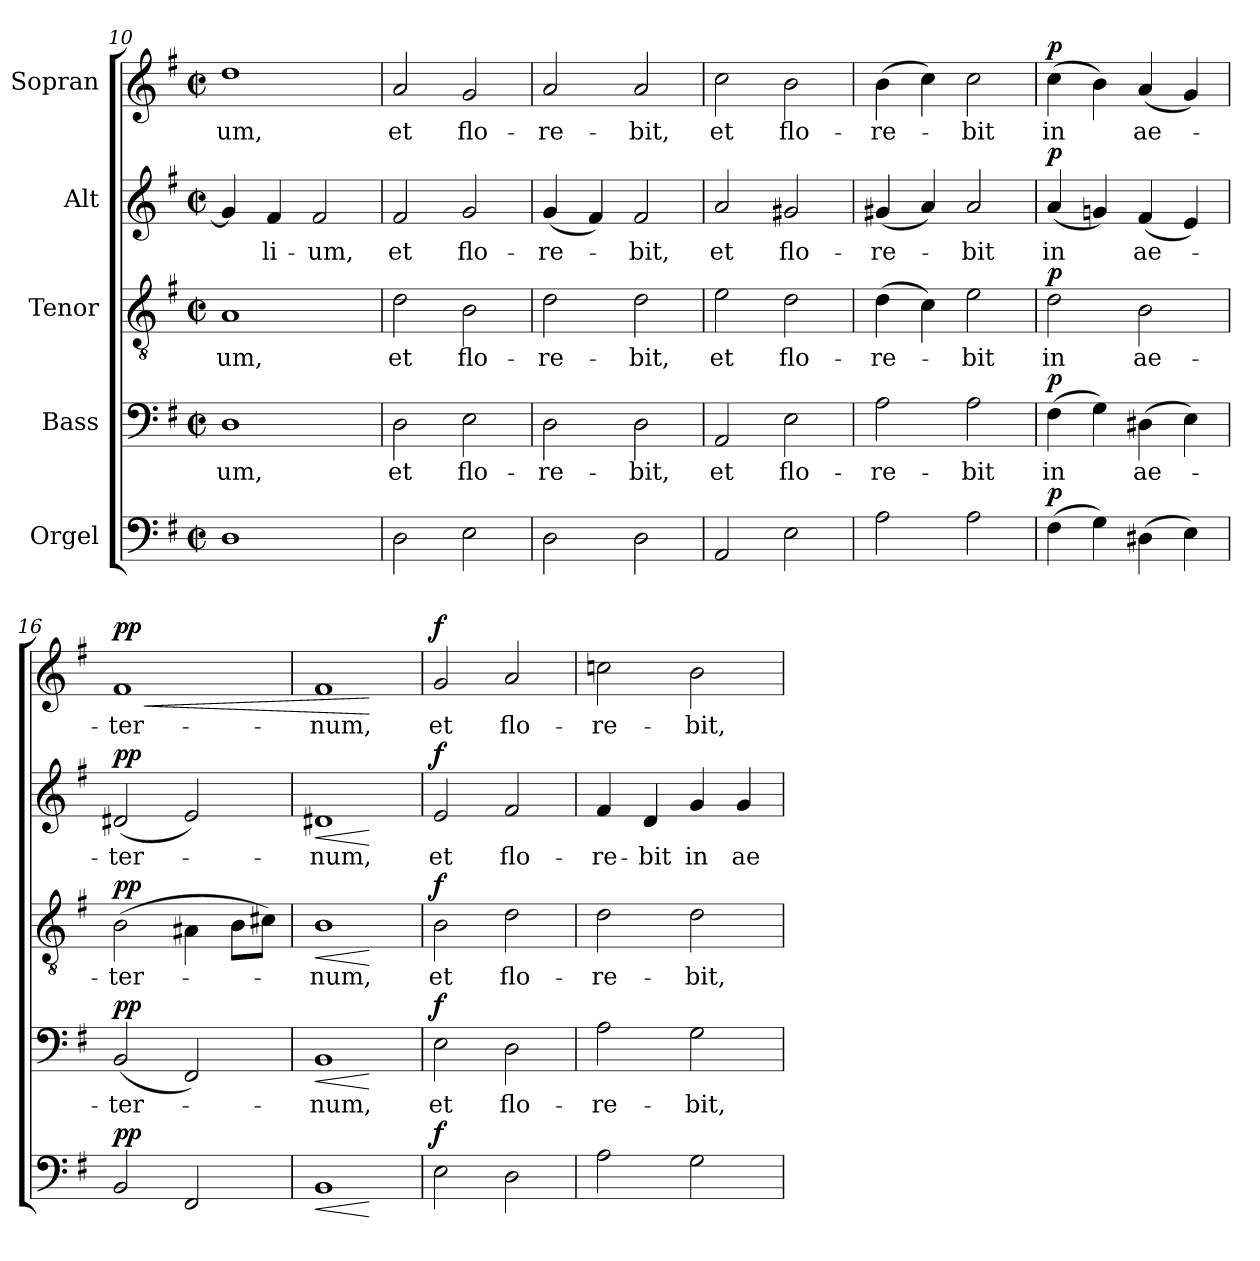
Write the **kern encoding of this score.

**kern	**dynam	**kern	**text	**dynam	**kern	**text	**dynam	**kern	**text	**dynam	**kern	**text	**dynam
*part5	*part5	*part4	*part4	*part4	*part3	*part3	*part3	*part2	*part2	*part2	*part1	*part1	*part1
*staff5	*staff5	*staff4	*staff4	*staff4	*staff3	*staff3	*staff3	*staff2	*staff2	*staff2	*staff1	*staff1	*staff1
*I"Orgel	*	*I"Bass	*	*	*I"Tenor	*	*	*I"Alt	*	*	*I"Sopran	*	*
*clefF4	*	*clefF4	*	*	*clefGv2	*	*	*clefG2	*	*	*clefG2	*	*
*k[f#]	*	*k[f#]	*	*	*k[f#]	*	*	*k[f#]	*	*	*k[f#]	*	*
*M2/2	*	*M2/2	*	*	*M2/2	*	*	*M2/2	*	*	*M2/2	*	*
*met(c|)	*	*met(c|)	*	*	*met(c|)	*	*	*met(c|)	*	*	*met(c|)	*	*
=10	=10	=10	=10	=10	=10	=10	=10	=10	=10	=10	=10	=10	=10
!	!	!	!LO:LY:b	!	!	!LO:LY:b	!	!	!	!	!	!LO:LY:b	!
1D	.	1D	-um,	.	1A	-um,	.	4g/]	.	.	1dd	-um,	.
!	!	!	!	!	!	!	!	!	!LO:LY:b	!	!	!	!
.	.	.	.	.	.	.	.	4f#/	-li-	.	.	.	.
!	!	!	!	!	!	!	!	!	!LO:LY:b	!	!	!	!
.	.	.	.	.	.	.	.	2f#/	-um,	.	.	.	.
=11	=11	=11	=11	=11	=11	=11	=11	=11	=11	=11	=11	=11	=11
!	!	!	!LO:LY:b	!	!	!LO:LY:b	!	!	!LO:LY:b	!	!	!LO:LY:b	!
2D\	.	2D\	et	.	2d\	et	.	2f#/	et	.	2a/	et	.
!	!	!	!LO:LY:b	!	!	!LO:LY:b	!	!	!LO:LY:b	!	!	!LO:LY:b	!
2E\	.	2E\	flo-	.	2B\	flo-	.	2g/	flo-	.	2g/	flo-	.
=12	=12	=12	=12	=12	=12	=12	=12	=12	=12	=12	=12	=12	=12
!	!	!	!LO:LY:b	!	!	!LO:LY:b	!	!	!LO:LY:b	!	!	!LO:LY:b	!
2D\	.	2D\	-re-	.	2d\	-re-	.	(4g/	-re-	.	2a/	-re-	.
.	.	.	.	.	.	.	.	4f#/)	.	.	.	.	.
!	!	!	!LO:LY:b	!	!	!LO:LY:b	!	!	!LO:LY:b	!	!	!LO:LY:b	!
2D\	.	2D\	-bit,	.	2d\	-bit,	.	2f#/	-bit,	.	2a/	-bit,	.
=13	=13	=13	=13	=13	=13	=13	=13	=13	=13	=13	=13	=13	=13
!	!	!	!LO:LY:b	!	!	!LO:LY:b	!	!	!LO:LY:b	!	!	!LO:LY:b	!
2AA/	.	2AA/	et	.	2e\	et	.	2a/	et	.	2cc\	et	.
!	!	!	!LO:LY:b	!	!	!LO:LY:b	!	!	!LO:LY:b	!	!	!LO:LY:b	!
2E\	.	2E\	flo-	.	2d\	flo-	.	2g#X/	flo-	.	2b\	flo-	.
=14	=14	=14	=14	=14	=14	=14	=14	=14	=14	=14	=14	=14	=14
!	!	!	!LO:LY:b	!	!	!LO:LY:b	!	!	!LO:LY:b	!	!	!LO:LY:b	!
2A\	.	2A\	-re-	.	(4d\	-re-	.	(4g#X/	-re-	.	(4b\	-re-	.
.	.	.	.	.	4c\)	.	.	4a/)	.	.	4cc\)	.	.
!	!	!	!LO:LY:b	!	!	!LO:LY:b	!	!	!LO:LY:b	!	!	!LO:LY:b	!
2A\	.	2A\	-bit	.	2e\	-bit	.	2a/	-bit	.	2cc\	-bit	.
!!LO:PB:g=z
=15	=15	=15	=15	=15	=15	=15	=15	=15	=15	=15	=15	=15	=15
!	!LO:DY:a	!	!LO:LY:b	!LO:DY:a	!	!LO:LY:b	!LO:DY:a	!	!LO:LY:b	!LO:DY:a	!	!LO:LY:b	!LO:DY:a
(4F#\	p	(4F#\	in	p	2d\	in	p	(4a/	in	p	(4cc\	in	p
4G\)	.	4G\)	.	.	.	.	.	4gn/)	.	.	4b\)	.	.
!	!	!	!LO:LY:b	!	!	!LO:LY:b	!	!	!LO:LY:b	!	!	!LO:LY:b	!
(4D#X\	.	(4D#X\	ae-	.	2B\	ae-	.	(4f#/	ae-	.	(4a/	ae-	.
4E\)	.	4E\)	.	.	.	.	.	4e/)	.	.	4g/)	.	.
=16	=16	=16	=16	=16	=16	=16	=16	=16	=16	=16	=16	=16	=16
!	!LO:DY:a	!	!LO:LY:b	!LO:DY:a	!	!LO:LY:b	!LO:DY:a	!	!LO:LY:b	!LO:DY:a	!	!LO:LY:b	!LO:HP:b
!	!	!	!	!	!	!	!	!	!	!	!	!	!LO:DY:n=1:a
2BB/	pp	(2BB/	-ter-	pp	(2B\	-ter-	pp	(2d#X/	-ter-	pp	1f#	-ter-	< pp
2FF#/	.	2FF#/)	.	.	4A#X\	.	.	2e/)	.	.	.	.	.
.	.	.	.	.	8B\L	.	.	.	.	.	.	.	.
.	.	.	.	.	8c#X\J)	.	.	.	.	.	.	.	.
=17	=17	=17	=17	=17	=17	=17	=17	=17	=17	=17	=17	=17	=17
!	!LO:HP:b	!	!LO:LY:b	!LO:HP:b	!	!LO:LY:b	!LO:HP:b	!	!LO:LY:b	!LO:HP:b	!	!LO:LY:b	!
1BB	<	1BB	-num,	<	1B	-num,	<	1d#X	-num,	<	1f#	-num,	.
.	[	.	.	[	.	.	[	.	.	[	.	.	[
=18	=18	=18	=18	=18	=18	=18	=18	=18	=18	=18	=18	=18	=18
!	!LO:DY:a	!	!LO:LY:b	!LO:DY:a	!	!LO:LY:b	!LO:DY:a	!	!LO:LY:b	!LO:DY:a	!	!LO:LY:b	!LO:DY:a
2E\	f	2E\	et	f	2B\	et	f	2e/	et	f	2g/	et	f
!	!	!	!LO:LY:b	!	!	!LO:LY:b	!	!	!LO:LY:b	!	!	!LO:LY:b	!
2D\	.	2D\	flo-	.	2d\	flo-	.	2f#/	flo-	.	2a/	flo-	.
=19	=19	=19	=19	=19	=19	=19	=19	=19	=19	=19	=19	=19	=19
!	!	!	!LO:LY:b	!	!	!LO:LY:b	!	!	!LO:LY:b	!	!	!LO:LY:b	!
2A\	.	2A\	-re-	.	2d\	-re-	.	4f#/	-re-	.	2ccn\	-re-	.
!	!	!	!	!	!	!	!	!	!LO:LY:b	!	!	!	!
.	.	.	.	.	.	.	.	4d/	-bit	.	.	.	.
!	!	!	!LO:LY:b	!	!	!LO:LY:b	!	!	!LO:LY:b	!	!	!LO:LY:b	!
2G\	.	2G\	-bit,	.	2d\	-bit,	.	4g/	in	.	2b\	-bit,	.
!	!	!	!	!	!	!	!	!	!LO:LY:b	!	!	!	!
.	.	.	.	.	.	.	.	4g/	ae-	.	.	.	.
=	=	=	=	=	=	=	=	=	=	=	=	=	=
*-	*-	*-	*-	*-	*-	*-	*-	*-	*-	*-	*-	*-	*-
